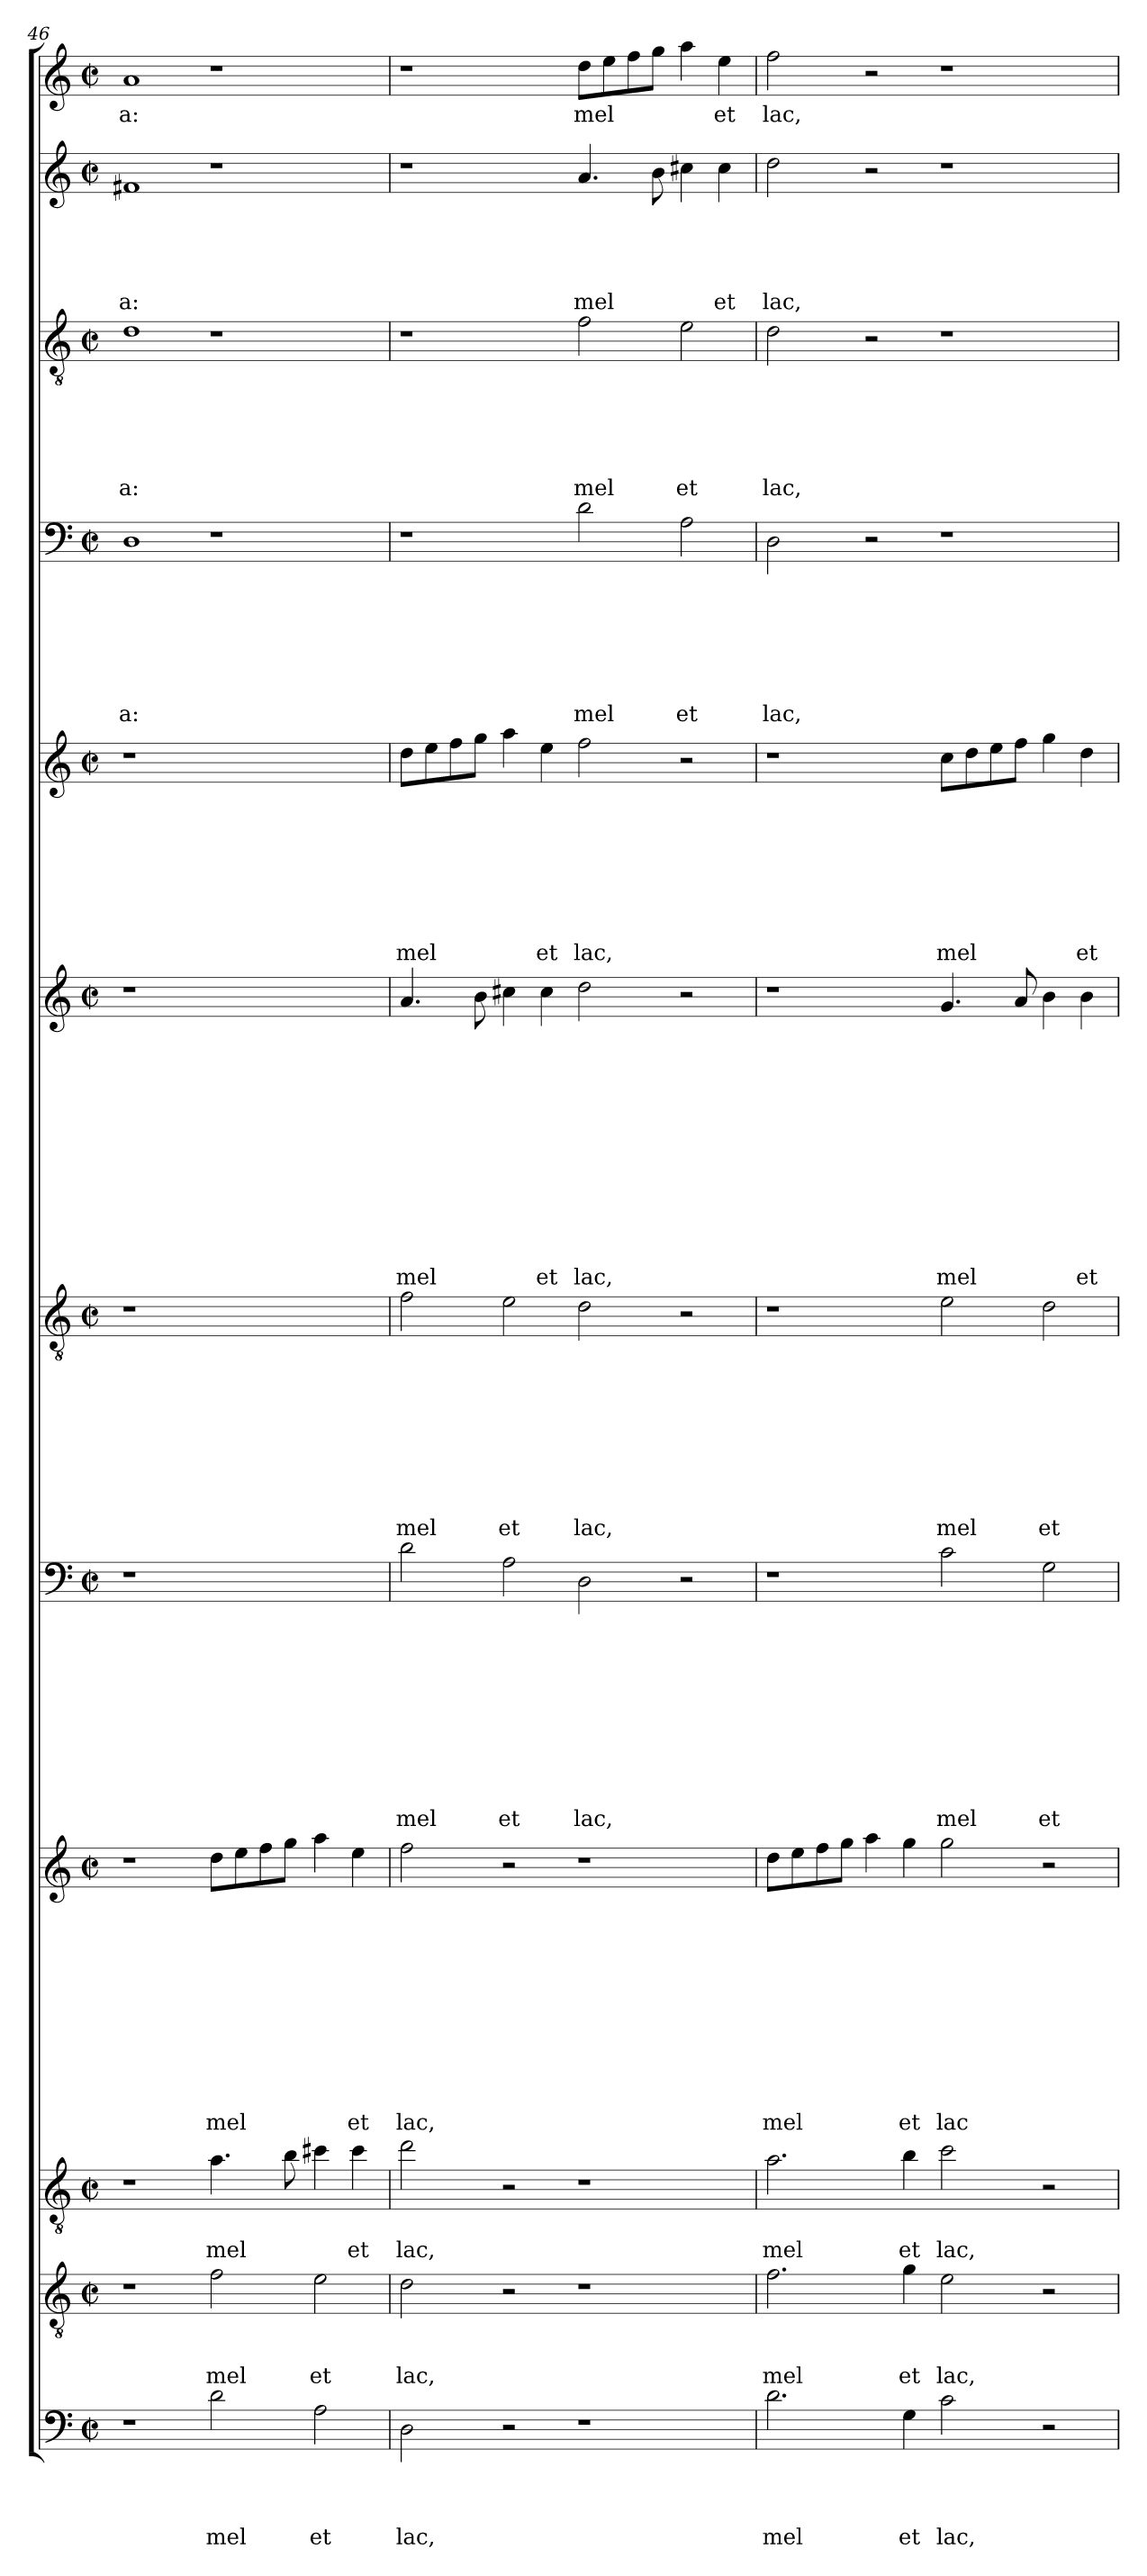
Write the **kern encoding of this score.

**kern	**text	**text	**text	**text	**kern	**text	**text	**text	**kern	**text	**text	**kern	**text	**text	**text	**text	**text	**text	**text	**text	**text	**text	**text	**kern	**text	**text	**text	**text	**text	**text	**text	**text	**text	**text	**kern	**text	**text	**text	**text	**text	**text	**text	**text	**text	**kern	**text	**text	**text	**text	**text	**text	**text	**text	**text	**text	**text	**text	**kern	**text	**text	**text	**text	**text	**text	**text	**text	**kern	**text	**text	**text	**text	**text	**text	**text	**kern	**text	**text	**text	**text	**text	**text	**kern	**text	**text	**text	**text	**text	**kern	**text
*part12	*part12	*part12	*part12	*part12	*part11	*part11	*part11	*part11	*part10	*part10	*part10	*part9	*part9	*part9	*part9	*part9	*part9	*part9	*part9	*part9	*part9	*part9	*part9	*part8	*part8	*part8	*part8	*part8	*part8	*part8	*part8	*part8	*part8	*part8	*part7	*part7	*part7	*part7	*part7	*part7	*part7	*part7	*part7	*part7	*part6	*part6	*part6	*part6	*part6	*part6	*part6	*part6	*part6	*part6	*part6	*part6	*part6	*part5	*part5	*part5	*part5	*part5	*part5	*part5	*part5	*part5	*part4	*part4	*part4	*part4	*part4	*part4	*part4	*part4	*part3	*part3	*part3	*part3	*part3	*part3	*part3	*part2	*part2	*part2	*part2	*part2	*part2	*part1	*part1
*staff12	*staff12	*staff12	*staff12	*staff12	*staff11	*staff11	*staff11	*staff11	*staff10	*staff10	*staff10	*staff9	*staff9	*staff9	*staff9	*staff9	*staff9	*staff9	*staff9	*staff9	*staff9	*staff9	*staff9	*staff8	*staff8	*staff8	*staff8	*staff8	*staff8	*staff8	*staff8	*staff8	*staff8	*staff8	*staff7	*staff7	*staff7	*staff7	*staff7	*staff7	*staff7	*staff7	*staff7	*staff7	*staff6	*staff6	*staff6	*staff6	*staff6	*staff6	*staff6	*staff6	*staff6	*staff6	*staff6	*staff6	*staff6	*staff5	*staff5	*staff5	*staff5	*staff5	*staff5	*staff5	*staff5	*staff5	*staff4	*staff4	*staff4	*staff4	*staff4	*staff4	*staff4	*staff4	*staff3	*staff3	*staff3	*staff3	*staff3	*staff3	*staff3	*staff2	*staff2	*staff2	*staff2	*staff2	*staff2	*staff1	*staff1
*clefF4	*	*	*	*	*clefGv2	*	*	*	*clefGv2	*	*	*clefG2	*	*	*	*	*	*	*	*	*	*	*	*clefF4	*	*	*	*	*	*	*	*	*	*	*clefGv2	*	*	*	*	*	*	*	*	*	*clefG2	*	*	*	*	*	*	*	*	*	*	*	*	*clefG2	*	*	*	*	*	*	*	*	*clefF4	*	*	*	*	*	*	*	*clefGv2	*	*	*	*	*	*	*clefG2	*	*	*	*	*	*clefG2	*
*k[]	*	*	*	*	*k[]	*	*	*	*k[]	*	*	*k[]	*	*	*	*	*	*	*	*	*	*	*	*k[]	*	*	*	*	*	*	*	*	*	*	*k[]	*	*	*	*	*	*	*	*	*	*k[]	*	*	*	*	*	*	*	*	*	*	*	*	*k[]	*	*	*	*	*	*	*	*	*k[]	*	*	*	*	*	*	*	*k[]	*	*	*	*	*	*	*k[]	*	*	*	*	*	*k[]	*
*C:	*	*	*	*	*C:	*	*	*	*C:	*	*	*C:	*	*	*	*	*	*	*	*	*	*	*	*C:	*	*	*	*	*	*	*	*	*	*	*C:	*	*	*	*	*	*	*	*	*	*C:	*	*	*	*	*	*	*	*	*	*	*	*	*C:	*	*	*	*	*	*	*	*	*C:	*	*	*	*	*	*	*	*C:	*	*	*	*	*	*	*C:	*	*	*	*	*	*C:	*
*M2/2	*	*	*	*	*M2/2	*	*	*	*M2/2	*	*	*M2/2	*	*	*	*	*	*	*	*	*	*	*	*M2/2	*	*	*	*	*	*	*	*	*	*	*M2/2	*	*	*	*	*	*	*	*	*	*M2/2	*	*	*	*	*	*	*	*	*	*	*	*	*M2/2	*	*	*	*	*	*	*	*	*M2/2	*	*	*	*	*	*	*	*M2/2	*	*	*	*	*	*	*M2/2	*	*	*	*	*	*M2/2	*
*met(c|)	*	*	*	*	*met(c|)	*	*	*	*met(c|)	*	*	*met(c|)	*	*	*	*	*	*	*	*	*	*	*	*met(c|)	*	*	*	*	*	*	*	*	*	*	*met(c|)	*	*	*	*	*	*	*	*	*	*met(c|)	*	*	*	*	*	*	*	*	*	*	*	*	*met(c|)	*	*	*	*	*	*	*	*	*met(c|)	*	*	*	*	*	*	*	*met(c|)	*	*	*	*	*	*	*met(c|)	*	*	*	*	*	*met(c|)	*
=46	=46	=46	=46	=46	=46	=46	=46	=46	=46	=46	=46	=46	=46	=46	=46	=46	=46	=46	=46	=46	=46	=46	=46	=46	=46	=46	=46	=46	=46	=46	=46	=46	=46	=46	=46	=46	=46	=46	=46	=46	=46	=46	=46	=46	=46	=46	=46	=46	=46	=46	=46	=46	=46	=46	=46	=46	=46	=46	=46	=46	=46	=46	=46	=46	=46	=46	=46	=46	=46	=46	=46	=46	=46	=46	=46	=46	=46	=46	=46	=46	=46	=46	=46	=46	=46	=46	=46	=46	=46
!	!	!	!	!	!	!	!	!	!	!	!	!	!	!	!	!	!	!	!	!	!	!	!	!	!	!	!	!	!	!	!	!	!	!	!	!	!	!	!	!	!	!	!	!	!	!	!	!	!	!	!	!	!	!	!	!	!	!	!	!	!	!	!	!	!	!	!	!	!	!	!	!	!	!LO:LY:b	!	!	!	!	!	!	!LO:LY:b	!	!	!	!	!	!LO:LY:b	!	!LO:LY:b
1r	.	.	.	.	1r	.	.	.	1r	.	.	1r	.	.	.	.	.	.	.	.	.	.	.	1r	.	.	.	.	.	.	.	.	.	.	1r	.	.	.	.	.	.	.	.	.	1r	.	.	.	.	.	.	.	.	.	.	.	.	1r	.	.	.	.	.	.	.	.	1D	.	.	.	.	.	.	-a:	1d	.	.	.	.	.	-a:	1f#X	.	.	.	.	-a:	1a	-a:
!	!	!	!	!LO:LY:b	!	!	!	!LO:LY:b	!	!	!LO:LY:b	!	!	!	!	!	!	!	!	!	!	!	!LO:LY:b	!	!	!	!	!	!	!	!	!	!	!	!	!	!	!	!	!	!	!	!	!	!	!	!	!	!	!	!	!	!	!	!	!	!	!	!	!	!	!	!	!	!	!	!	!	!	!	!	!	!	!	!	!	!	!	!	!	!	!	!	!	!	!	!	!	!
2d\	.	.	.	mel	2f\	.	.	mel	4.a\	.	mel	8dd\L	.	.	.	.	.	.	.	.	.	.	mel	1ryy	.	.	.	.	.	.	.	.	.	.	1ryy	.	.	.	.	.	.	.	.	.	1ryy	.	.	.	.	.	.	.	.	.	.	.	.	1ryy	.	.	.	.	.	.	.	.	1r	.	.	.	.	.	.	.	1r	.	.	.	.	.	.	1r	.	.	.	.	.	1r	.
.	.	.	.	.	.	.	.	.	.	.	.	8ee\	.	.	.	.	.	.	.	.	.	.	.	.	.	.	.	.	.	.	.	.	.	.	.	.	.	.	.	.	.	.	.	.	.	.	.	.	.	.	.	.	.	.	.	.	.	.	.	.	.	.	.	.	.	.	.	.	.	.	.	.	.	.	.	.	.	.	.	.	.	.	.	.	.	.	.	.	.
.	.	.	.	.	.	.	.	.	.	.	.	8ff\	.	.	.	.	.	.	.	.	.	.	.	.	.	.	.	.	.	.	.	.	.	.	.	.	.	.	.	.	.	.	.	.	.	.	.	.	.	.	.	.	.	.	.	.	.	.	.	.	.	.	.	.	.	.	.	.	.	.	.	.	.	.	.	.	.	.	.	.	.	.	.	.	.	.	.	.	.
.	.	.	.	.	.	.	.	.	8b\	.	.	8gg\J	.	.	.	.	.	.	.	.	.	.	.	.	.	.	.	.	.	.	.	.	.	.	.	.	.	.	.	.	.	.	.	.	.	.	.	.	.	.	.	.	.	.	.	.	.	.	.	.	.	.	.	.	.	.	.	.	.	.	.	.	.	.	.	.	.	.	.	.	.	.	.	.	.	.	.	.	.
!	!	!	!	!LO:LY:b	!	!	!	!LO:LY:b	!	!	!	!	!	!	!	!	!	!	!	!	!	!	!	!	!	!	!	!	!	!	!	!	!	!	!	!	!	!	!	!	!	!	!	!	!	!	!	!	!	!	!	!	!	!	!	!	!	!	!	!	!	!	!	!	!	!	!	!	!	!	!	!	!	!	!	!	!	!	!	!	!	!	!	!	!	!	!	!	!
2A\	.	.	.	et	2e\	.	.	et	4cc#X\	.	.	4aa\	.	.	.	.	.	.	.	.	.	.	.	.	.	.	.	.	.	.	.	.	.	.	.	.	.	.	.	.	.	.	.	.	.	.	.	.	.	.	.	.	.	.	.	.	.	.	.	.	.	.	.	.	.	.	.	.	.	.	.	.	.	.	.	.	.	.	.	.	.	.	.	.	.	.	.	.	.
!	!	!	!	!	!	!	!	!	!	!	!LO:LY:b	!	!	!	!	!	!	!	!	!	!	!	!LO:LY:b	!	!	!	!	!	!	!	!	!	!	!	!	!	!	!	!	!	!	!	!	!	!	!	!	!	!	!	!	!	!	!	!	!	!	!	!	!	!	!	!	!	!	!	!	!	!	!	!	!	!	!	!	!	!	!	!	!	!	!	!	!	!	!	!	!	!
.	.	.	.	.	.	.	.	.	4cc#\	.	et	4ee\	.	.	.	.	.	.	.	.	.	.	et	.	.	.	.	.	.	.	.	.	.	.	.	.	.	.	.	.	.	.	.	.	.	.	.	.	.	.	.	.	.	.	.	.	.	.	.	.	.	.	.	.	.	.	.	.	.	.	.	.	.	.	.	.	.	.	.	.	.	.	.	.	.	.	.	.	.
=47	=47	=47	=47	=47	=47	=47	=47	=47	=47	=47	=47	=47	=47	=47	=47	=47	=47	=47	=47	=47	=47	=47	=47	=47	=47	=47	=47	=47	=47	=47	=47	=47	=47	=47	=47	=47	=47	=47	=47	=47	=47	=47	=47	=47	=47	=47	=47	=47	=47	=47	=47	=47	=47	=47	=47	=47	=47	=47	=47	=47	=47	=47	=47	=47	=47	=47	=47	=47	=47	=47	=47	=47	=47	=47	=47	=47	=47	=47	=47	=47	=47	=47	=47	=47	=47	=47	=47	=47	=47
!	!	!	!	!LO:LY:b	!	!	!	!LO:LY:b	!	!	!LO:LY:b	!	!	!	!	!	!	!	!	!	!	!	!LO:LY:b	!	!	!	!	!	!	!	!	!	!	!LO:LY:b	!	!	!	!	!	!	!	!	!	!LO:LY:b	!	!	!	!	!	!	!	!	!	!	!	!	!LO:LY:b	!	!	!	!	!	!	!	!	!LO:LY:b	!	!	!	!	!	!	!	!	!	!	!	!	!	!	!	!	!	!	!	!	!	!	!
2D\	.	.	.	lac,	2d\	.	.	lac,	2dd\	.	lac,	2ff\	.	.	.	.	.	.	.	.	.	.	lac,	2d\	.	.	.	.	.	.	.	.	.	mel	2f\	.	.	.	.	.	.	.	.	mel	4.a/	.	.	.	.	.	.	.	.	.	.	.	mel	8dd\L	.	.	.	.	.	.	.	mel	1r	.	.	.	.	.	.	.	1r	.	.	.	.	.	.	1r	.	.	.	.	.	1r	.
.	.	.	.	.	.	.	.	.	.	.	.	.	.	.	.	.	.	.	.	.	.	.	.	.	.	.	.	.	.	.	.	.	.	.	.	.	.	.	.	.	.	.	.	.	.	.	.	.	.	.	.	.	.	.	.	.	.	8ee\	.	.	.	.	.	.	.	.	.	.	.	.	.	.	.	.	.	.	.	.	.	.	.	.	.	.	.	.	.	.	.
.	.	.	.	.	.	.	.	.	.	.	.	.	.	.	.	.	.	.	.	.	.	.	.	.	.	.	.	.	.	.	.	.	.	.	.	.	.	.	.	.	.	.	.	.	.	.	.	.	.	.	.	.	.	.	.	.	.	8ff\	.	.	.	.	.	.	.	.	.	.	.	.	.	.	.	.	.	.	.	.	.	.	.	.	.	.	.	.	.	.	.
.	.	.	.	.	.	.	.	.	.	.	.	.	.	.	.	.	.	.	.	.	.	.	.	.	.	.	.	.	.	.	.	.	.	.	.	.	.	.	.	.	.	.	.	.	8b\	.	.	.	.	.	.	.	.	.	.	.	.	8gg\J	.	.	.	.	.	.	.	.	.	.	.	.	.	.	.	.	.	.	.	.	.	.	.	.	.	.	.	.	.	.	.
!	!	!	!	!	!	!	!	!	!	!	!	!	!	!	!	!	!	!	!	!	!	!	!	!	!	!	!	!	!	!	!	!	!	!LO:LY:b	!	!	!	!	!	!	!	!	!	!LO:LY:b	!	!	!	!	!	!	!	!	!	!	!	!	!	!	!	!	!	!	!	!	!	!	!	!	!	!	!	!	!	!	!	!	!	!	!	!	!	!	!	!	!	!	!	!	!
2r	.	.	.	.	2r	.	.	.	2r	.	.	2r	.	.	.	.	.	.	.	.	.	.	.	2A\	.	.	.	.	.	.	.	.	.	et	2e\	.	.	.	.	.	.	.	.	et	4cc#X\	.	.	.	.	.	.	.	.	.	.	.	.	4aa\	.	.	.	.	.	.	.	.	.	.	.	.	.	.	.	.	.	.	.	.	.	.	.	.	.	.	.	.	.	.	.
!	!	!	!	!	!	!	!	!	!	!	!	!	!	!	!	!	!	!	!	!	!	!	!	!	!	!	!	!	!	!	!	!	!	!	!	!	!	!	!	!	!	!	!	!	!	!	!	!	!	!	!	!	!	!	!	!	!LO:LY:b	!	!	!	!	!	!	!	!	!LO:LY:b	!	!	!	!	!	!	!	!	!	!	!	!	!	!	!	!	!	!	!	!	!	!	!
.	.	.	.	.	.	.	.	.	.	.	.	.	.	.	.	.	.	.	.	.	.	.	.	.	.	.	.	.	.	.	.	.	.	.	.	.	.	.	.	.	.	.	.	.	4cc#\	.	.	.	.	.	.	.	.	.	.	.	et	4ee\	.	.	.	.	.	.	.	et	.	.	.	.	.	.	.	.	.	.	.	.	.	.	.	.	.	.	.	.	.	.	.
!	!	!	!	!	!	!	!	!	!	!	!	!	!	!	!	!	!	!	!	!	!	!	!	!	!	!	!	!	!	!	!	!	!	!LO:LY:b	!	!	!	!	!	!	!	!	!	!LO:LY:b	!	!	!	!	!	!	!	!	!	!	!	!	!LO:LY:b	!	!	!	!	!	!	!	!	!LO:LY:b	!	!	!	!	!	!	!	!LO:LY:b	!	!	!	!	!	!	!LO:LY:b	!	!	!	!	!	!LO:LY:b	!	!LO:LY:b
1r	.	.	.	.	1r	.	.	.	1r	.	.	1r	.	.	.	.	.	.	.	.	.	.	.	2D\	.	.	.	.	.	.	.	.	.	lac,	2d\	.	.	.	.	.	.	.	.	lac,	2dd\	.	.	.	.	.	.	.	.	.	.	.	lac,	2ff\	.	.	.	.	.	.	.	lac,	2d\	.	.	.	.	.	.	mel	2f\	.	.	.	.	.	mel	4.a/	.	.	.	.	mel	8dd\L	mel
.	.	.	.	.	.	.	.	.	.	.	.	.	.	.	.	.	.	.	.	.	.	.	.	.	.	.	.	.	.	.	.	.	.	.	.	.	.	.	.	.	.	.	.	.	.	.	.	.	.	.	.	.	.	.	.	.	.	.	.	.	.	.	.	.	.	.	.	.	.	.	.	.	.	.	.	.	.	.	.	.	.	.	.	.	.	.	.	8ee\	.
.	.	.	.	.	.	.	.	.	.	.	.	.	.	.	.	.	.	.	.	.	.	.	.	.	.	.	.	.	.	.	.	.	.	.	.	.	.	.	.	.	.	.	.	.	.	.	.	.	.	.	.	.	.	.	.	.	.	.	.	.	.	.	.	.	.	.	.	.	.	.	.	.	.	.	.	.	.	.	.	.	.	.	.	.	.	.	.	8ff\	.
.	.	.	.	.	.	.	.	.	.	.	.	.	.	.	.	.	.	.	.	.	.	.	.	.	.	.	.	.	.	.	.	.	.	.	.	.	.	.	.	.	.	.	.	.	.	.	.	.	.	.	.	.	.	.	.	.	.	.	.	.	.	.	.	.	.	.	.	.	.	.	.	.	.	.	.	.	.	.	.	.	.	8b\	.	.	.	.	.	8gg\J	.
!	!	!	!	!	!	!	!	!	!	!	!	!	!	!	!	!	!	!	!	!	!	!	!	!	!	!	!	!	!	!	!	!	!	!	!	!	!	!	!	!	!	!	!	!	!	!	!	!	!	!	!	!	!	!	!	!	!	!	!	!	!	!	!	!	!	!	!	!	!	!	!	!	!	!LO:LY:b	!	!	!	!	!	!	!LO:LY:b	!	!	!	!	!	!	!	!
.	.	.	.	.	.	.	.	.	.	.	.	.	.	.	.	.	.	.	.	.	.	.	.	2r	.	.	.	.	.	.	.	.	.	.	2r	.	.	.	.	.	.	.	.	.	2r	.	.	.	.	.	.	.	.	.	.	.	.	2r	.	.	.	.	.	.	.	.	2A\	.	.	.	.	.	.	et	2e\	.	.	.	.	.	et	4cc#X\	.	.	.	.	.	4aa\	.
!	!	!	!	!	!	!	!	!	!	!	!	!	!	!	!	!	!	!	!	!	!	!	!	!	!	!	!	!	!	!	!	!	!	!	!	!	!	!	!	!	!	!	!	!	!	!	!	!	!	!	!	!	!	!	!	!	!	!	!	!	!	!	!	!	!	!	!	!	!	!	!	!	!	!	!	!	!	!	!	!	!	!	!	!	!	!	!LO:LY:b	!	!LO:LY:b
.	.	.	.	.	.	.	.	.	.	.	.	.	.	.	.	.	.	.	.	.	.	.	.	.	.	.	.	.	.	.	.	.	.	.	.	.	.	.	.	.	.	.	.	.	.	.	.	.	.	.	.	.	.	.	.	.	.	.	.	.	.	.	.	.	.	.	.	.	.	.	.	.	.	.	.	.	.	.	.	.	.	4cc#\	.	.	.	.	et	4ee\	et
!!LO:PB:g=z
=48	=48	=48	=48	=48	=48	=48	=48	=48	=48	=48	=48	=48	=48	=48	=48	=48	=48	=48	=48	=48	=48	=48	=48	=48	=48	=48	=48	=48	=48	=48	=48	=48	=48	=48	=48	=48	=48	=48	=48	=48	=48	=48	=48	=48	=48	=48	=48	=48	=48	=48	=48	=48	=48	=48	=48	=48	=48	=48	=48	=48	=48	=48	=48	=48	=48	=48	=48	=48	=48	=48	=48	=48	=48	=48	=48	=48	=48	=48	=48	=48	=48	=48	=48	=48	=48	=48	=48	=48	=48
!	!	!	!	!LO:LY:b	!	!	!	!LO:LY:b	!	!	!LO:LY:b	!	!	!	!	!	!	!	!	!	!	!	!LO:LY:b	!	!	!	!	!	!	!	!	!	!	!	!	!	!	!	!	!	!	!	!	!	!	!	!	!	!	!	!	!	!	!	!	!	!	!	!	!	!	!	!	!	!	!	!	!	!	!	!	!	!	!LO:LY:b	!	!	!	!	!	!	!LO:LY:b	!	!	!	!	!	!LO:LY:b	!	!LO:LY:b
2.d\	.	.	.	mel	2.f\	.	.	mel	2.a\	.	mel	8dd\L	.	.	.	.	.	.	.	.	.	.	mel	1r	.	.	.	.	.	.	.	.	.	.	1r	.	.	.	.	.	.	.	.	.	1r	.	.	.	.	.	.	.	.	.	.	.	.	1r	.	.	.	.	.	.	.	.	2D\	.	.	.	.	.	.	lac,	2d\	.	.	.	.	.	lac,	2dd\	.	.	.	.	lac,	2ff\	lac,
.	.	.	.	.	.	.	.	.	.	.	.	8ee\	.	.	.	.	.	.	.	.	.	.	.	.	.	.	.	.	.	.	.	.	.	.	.	.	.	.	.	.	.	.	.	.	.	.	.	.	.	.	.	.	.	.	.	.	.	.	.	.	.	.	.	.	.	.	.	.	.	.	.	.	.	.	.	.	.	.	.	.	.	.	.	.	.	.	.	.	.
.	.	.	.	.	.	.	.	.	.	.	.	8ff\	.	.	.	.	.	.	.	.	.	.	.	.	.	.	.	.	.	.	.	.	.	.	.	.	.	.	.	.	.	.	.	.	.	.	.	.	.	.	.	.	.	.	.	.	.	.	.	.	.	.	.	.	.	.	.	.	.	.	.	.	.	.	.	.	.	.	.	.	.	.	.	.	.	.	.	.	.
.	.	.	.	.	.	.	.	.	.	.	.	8gg\J	.	.	.	.	.	.	.	.	.	.	.	.	.	.	.	.	.	.	.	.	.	.	.	.	.	.	.	.	.	.	.	.	.	.	.	.	.	.	.	.	.	.	.	.	.	.	.	.	.	.	.	.	.	.	.	.	.	.	.	.	.	.	.	.	.	.	.	.	.	.	.	.	.	.	.	.	.
.	.	.	.	.	.	.	.	.	.	.	.	4aa\	.	.	.	.	.	.	.	.	.	.	.	.	.	.	.	.	.	.	.	.	.	.	.	.	.	.	.	.	.	.	.	.	.	.	.	.	.	.	.	.	.	.	.	.	.	.	.	.	.	.	.	.	.	.	2r	.	.	.	.	.	.	.	2r	.	.	.	.	.	.	2r	.	.	.	.	.	2r	.
!	!	!	!	!LO:LY:b	!	!	!	!LO:LY:b	!	!	!LO:LY:b	!	!	!	!	!	!	!	!	!	!	!	!LO:LY:b	!	!	!	!	!	!	!	!	!	!	!	!	!	!	!	!	!	!	!	!	!	!	!	!	!	!	!	!	!	!	!	!	!	!	!	!	!	!	!	!	!	!	!	!	!	!	!	!	!	!	!	!	!	!	!	!	!	!	!	!	!	!	!	!	!	!
4G\	.	.	.	et	4g\	.	.	et	4b\	.	et	4gg\	.	.	.	.	.	.	.	.	.	.	et	.	.	.	.	.	.	.	.	.	.	.	.	.	.	.	.	.	.	.	.	.	.	.	.	.	.	.	.	.	.	.	.	.	.	.	.	.	.	.	.	.	.	.	.	.	.	.	.	.	.	.	.	.	.	.	.	.	.	.	.	.	.	.	.	.	.
!	!	!	!	!LO:LY:b	!	!	!	!LO:LY:b	!	!	!LO:LY:b	!	!	!	!	!	!	!	!	!	!	!	!LO:LY:b	!	!	!	!	!	!	!	!	!	!	!LO:LY:b	!	!	!	!	!	!	!	!	!	!LO:LY:b	!	!	!	!	!	!	!	!	!	!	!	!	!LO:LY:b	!	!	!	!	!	!	!	!	!LO:LY:b	!	!	!	!	!	!	!	!	!	!	!	!	!	!	!	!	!	!	!	!	!	!	!
2c\	.	.	.	lac,	2e\	.	.	lac,	2cc\	.	lac,	2gg\	.	.	.	.	.	.	.	.	.	.	lac	2c\	.	.	.	.	.	.	.	.	.	mel	2e\	.	.	.	.	.	.	.	.	mel	4.g/	.	.	.	.	.	.	.	.	.	.	.	mel	8cc\L	.	.	.	.	.	.	.	mel	1r	.	.	.	.	.	.	.	1r	.	.	.	.	.	.	1r	.	.	.	.	.	1r	.
.	.	.	.	.	.	.	.	.	.	.	.	.	.	.	.	.	.	.	.	.	.	.	.	.	.	.	.	.	.	.	.	.	.	.	.	.	.	.	.	.	.	.	.	.	.	.	.	.	.	.	.	.	.	.	.	.	.	8dd\	.	.	.	.	.	.	.	.	.	.	.	.	.	.	.	.	.	.	.	.	.	.	.	.	.	.	.	.	.	.	.
.	.	.	.	.	.	.	.	.	.	.	.	.	.	.	.	.	.	.	.	.	.	.	.	.	.	.	.	.	.	.	.	.	.	.	.	.	.	.	.	.	.	.	.	.	.	.	.	.	.	.	.	.	.	.	.	.	.	8ee\	.	.	.	.	.	.	.	.	.	.	.	.	.	.	.	.	.	.	.	.	.	.	.	.	.	.	.	.	.	.	.
.	.	.	.	.	.	.	.	.	.	.	.	.	.	.	.	.	.	.	.	.	.	.	.	.	.	.	.	.	.	.	.	.	.	.	.	.	.	.	.	.	.	.	.	.	8a/	.	.	.	.	.	.	.	.	.	.	.	.	8ff\J	.	.	.	.	.	.	.	.	.	.	.	.	.	.	.	.	.	.	.	.	.	.	.	.	.	.	.	.	.	.	.
!	!	!	!	!	!	!	!	!	!	!	!	!	!	!	!	!	!	!	!	!	!	!	!	!	!	!	!	!	!	!	!	!	!	!LO:LY:b	!	!	!	!	!	!	!	!	!	!LO:LY:b	!	!	!	!	!	!	!	!	!	!	!	!	!	!	!	!	!	!	!	!	!	!	!	!	!	!	!	!	!	!	!	!	!	!	!	!	!	!	!	!	!	!	!	!	!
2r	.	.	.	.	2r	.	.	.	2r	.	.	2r	.	.	.	.	.	.	.	.	.	.	.	2G\	.	.	.	.	.	.	.	.	.	et	2d\	.	.	.	.	.	.	.	.	et	4b\	.	.	.	.	.	.	.	.	.	.	.	.	4gg\	.	.	.	.	.	.	.	.	.	.	.	.	.	.	.	.	.	.	.	.	.	.	.	.	.	.	.	.	.	.	.
!	!	!	!	!	!	!	!	!	!	!	!	!	!	!	!	!	!	!	!	!	!	!	!	!	!	!	!	!	!	!	!	!	!	!	!	!	!	!	!	!	!	!	!	!	!	!	!	!	!	!	!	!	!	!	!	!	!LO:LY:b	!	!	!	!	!	!	!	!	!LO:LY:b	!	!	!	!	!	!	!	!	!	!	!	!	!	!	!	!	!	!	!	!	!	!	!
.	.	.	.	.	.	.	.	.	.	.	.	.	.	.	.	.	.	.	.	.	.	.	.	.	.	.	.	.	.	.	.	.	.	.	.	.	.	.	.	.	.	.	.	.	4b\	.	.	.	.	.	.	.	.	.	.	.	et	4dd\	.	.	.	.	.	.	.	et	.	.	.	.	.	.	.	.	.	.	.	.	.	.	.	.	.	.	.	.	.	.	.
=	=	=	=	=	=	=	=	=	=	=	=	=	=	=	=	=	=	=	=	=	=	=	=	=	=	=	=	=	=	=	=	=	=	=	=	=	=	=	=	=	=	=	=	=	=	=	=	=	=	=	=	=	=	=	=	=	=	=	=	=	=	=	=	=	=	=	=	=	=	=	=	=	=	=	=	=	=	=	=	=	=	=	=	=	=	=	=	=	=
*-	*-	*-	*-	*-	*-	*-	*-	*-	*-	*-	*-	*-	*-	*-	*-	*-	*-	*-	*-	*-	*-	*-	*-	*-	*-	*-	*-	*-	*-	*-	*-	*-	*-	*-	*-	*-	*-	*-	*-	*-	*-	*-	*-	*-	*-	*-	*-	*-	*-	*-	*-	*-	*-	*-	*-	*-	*-	*-	*-	*-	*-	*-	*-	*-	*-	*-	*-	*-	*-	*-	*-	*-	*-	*-	*-	*-	*-	*-	*-	*-	*-	*-	*-	*-	*-	*-	*-	*-	*-
